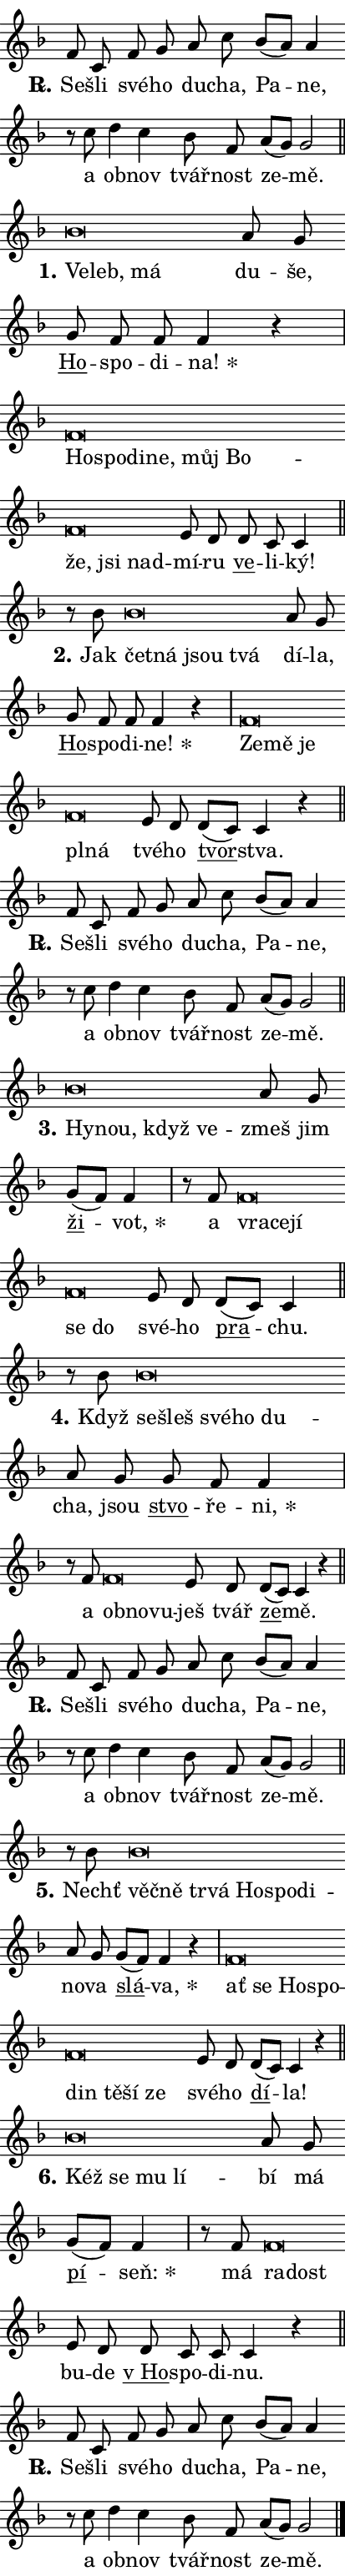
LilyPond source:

\version "2.24.0"
\header { tagline = "" }
\paper {
  indent = 0\cm
  top-margin = 0\cm
  right-margin = 0\cm
  bottom-margin = 0\cm
  left-margin = 0\cm
  paper-width = 7\cm
  page-breaking = #ly:one-page-breaking
  system-system-spacing.basic-distance = #11
  score-system-spacing.basic-distance = #11
  ragged-last = ##f
}


%% Author: Thomas Morley
%% https://lists.gnu.org/archive/html/lilypond-user/2020-05/msg00002.html
#(define (line-position grob)
"Returns position of @var[grob} in current system:
   @code{'start}, if at first time-step
   @code{'end}, if at last time-step
   @code{'middle} otherwise
"
  (let* ((col (ly:item-get-column grob))
         (ln (ly:grob-object col 'left-neighbor))
         (rn (ly:grob-object col 'right-neighbor))
         (col-to-check-left (if (ly:grob? ln) ln col))
         (col-to-check-right (if (ly:grob? rn) rn col))
         (break-dir-left
           (and
             (ly:grob-property col-to-check-left 'non-musical #f)
             (ly:item-break-dir col-to-check-left)))
         (break-dir-right
           (and
             (ly:grob-property col-to-check-right 'non-musical #f)
             (ly:item-break-dir col-to-check-right))))
        (cond ((eqv? 1 break-dir-left) 'start)
              ((eqv? -1 break-dir-right) 'end)
              (else 'middle))))

#(define (tranparent-at-line-position vctor)
  (lambda (grob)
  "Relying on @code{line-position} select the relevant enry from @var{vctor}.
Used to determine transparency,"
    (case (line-position grob)
      ((end) (not (vector-ref vctor 0)))
      ((middle) (not (vector-ref vctor 1)))
      ((start) (not (vector-ref vctor 2))))))

noteHeadBreakVisibility =
#(define-music-function (break-visibility)(vector?)
"Makes @code{NoteHead}s transparent relying on @var{break-visibility}"
#{
  \override NoteHead.transparent =
    #(tranparent-at-line-position break-visibility)
#})

#(define delete-ledgers-for-transparent-note-heads
  (lambda (grob)
    "Reads whether a @code{NoteHead} is transparent.
If so this @code{NoteHead} is removed from @code{'note-heads} from
@var{grob}, which is supposed to be @code{LedgerLineSpanner}.
As a result ledgers are not printed for this @code{NoteHead}"
    (let* ((nhds-array (ly:grob-object grob 'note-heads))
           (nhds-list
             (if (ly:grob-array? nhds-array)
                 (ly:grob-array->list nhds-array)
                 '()))
           ;; Relies on the transparent-property being done before
           ;; Staff.LedgerLineSpanner.after-line-breaking is executed.
           ;; This is fragile ...
           (to-keep
             (remove
               (lambda (nhd)
                 (ly:grob-property nhd 'transparent #f))
               nhds-list)))
      ;; TODO find a better method to iterate over grob-arrays, similiar
      ;; to filter/remove etc for lists
      ;; For now rebuilt from scratch
      (set! (ly:grob-object grob 'note-heads)  '())
      (for-each
        (lambda (nhd)
          (ly:pointer-group-interface::add-grob grob 'note-heads nhd))
        to-keep))))

hideNotes = {
  \noteHeadBreakVisibility #begin-of-line-visible
}
unHideNotes = {
  \noteHeadBreakVisibility #all-visible
}

% work-around for resetting accidentals
% https://lilypond.org/doc/v2.23/Documentation/notation/displaying-rhythms#unmetered-music
cadenzaMeasure = {
  \cadenzaOff
  \partial 1024 s1024
  \cadenzaOn
}

#(define-markup-command (accent layout props text) (markup?)
  "Underline accented syllable"
  (interpret-markup layout props
    #{\markup \override #'(offset . 4.3) \underline { #text }#}))

responsum = \markup \concat {
  "R" \hspace #-1.05 \path #0.1 #'((moveto 0 0.07) (lineto 0.9 0.8)) \hspace #0.05 "."
}

\layout {
    \context {
        \Staff
        \remove "Time_signature_engraver"
        \override LedgerLineSpanner.after-line-breaking = #delete-ledgers-for-transparent-note-heads
    }
    \context {
        \Voice {
            \override NoteHead.output-attributes = #'((class . "notehead"))
            \override Hairpin.height = #0.55
        }
    }
    \context {
        \Lyrics {
            \override StanzaNumber.output-attributes = #'((class . "stanzanumber"))
            \override LyricSpace.minimum-distance = #0.9
            \override LyricText.font-name = #"TeX Gyre Schola"
            \override LyricText.font-size = 1
            \override StanzaNumber.font-name = #"TeX Gyre Schola Bold"
            \override StanzaNumber.font-size = 1
        }
    }
}

% magnetic-lyrics.ily
%
%   written by
%     Jean Abou Samra <jean@abou-samra.fr>
%     Werner Lemberg <wl@gnu.org>
%
%   adapted by
%     Jiri Hon <jiri.hon@gmail.com>
%
% Version 2022-Apr-15

% https://www.mail-archive.com/lilypond-user@gnu.org/msg149350.html

#(define (Left_hyphen_pointer_engraver context)
   "Collect syllable-hyphen-syllable occurrences in lyrics and store
them in properties.  This engraver only looks to the left.  For
example, if the lyrics input is @code{foo -- bar}, it does the
following.

@itemize @bullet
@item
Set the @code{text} property of the @code{LyricHyphen} grob between
@q{foo} and @q{bar} to @code{foo}.

@item
Set the @code{left-hyphen} property of the @code{LyricText} grob with
text @q{foo} to the @code{LyricHyphen} grob between @q{foo} and
@q{bar}.
@end itemize

Use this auxiliary engraver in combination with the
@code{lyric-@/text::@/apply-@/magnetic-@/offset!} hook."
   (let ((hyphen #f)
         (text #f))
     (make-engraver
      (acknowledgers
       ((lyric-syllable-interface engraver grob source-engraver)
        (set! text grob)))
      (end-acknowledgers
       ((lyric-hyphen-interface engraver grob source-engraver)
        ;(when (not (grob::has-interface grob 'lyric-space-interface))
          (set! hyphen grob)));)
      ((stop-translation-timestep engraver)
       (when (and text hyphen)
         (ly:grob-set-object! text 'left-hyphen hyphen))
       (set! text #f)
       (set! hyphen #f)))))

#(define (lyric-text::apply-magnetic-offset! grob)
   "If the space between two syllables is less than the value in
property @code{LyricText@/.details@/.squash-threshold}, move the right
syllable to the left so that it gets concatenated with the left
syllable.

Use this function as a hook for
@code{LyricText@/.after-@/line-@/breaking} if the
@code{Left_@/hyphen_@/pointer_@/engraver} is active."
   (let ((hyphen (ly:grob-object grob 'left-hyphen #f)))
     (when hyphen
       (let ((left-text (ly:spanner-bound hyphen LEFT)))
         (when (grob::has-interface left-text 'lyric-syllable-interface)
           (let* ((common (ly:grob-common-refpoint grob left-text X))
                  (this-x-ext (ly:grob-extent grob common X))
                  (left-x-ext
                   (begin
                     ;; Trigger magnetism for left-text.
                     (ly:grob-property left-text 'after-line-breaking)
                     (ly:grob-extent left-text common X)))
                  ;; `delta` is the gap width between two syllables.
                  (delta (- (interval-start this-x-ext)
                            (interval-end left-x-ext)))
                  (details (ly:grob-property grob 'details))
                  (threshold (assoc-get 'squash-threshold details 0.2)))
             (when (< delta threshold)
               (let* (;; We have to manipulate the input text so that
                      ;; ligatures crossing syllable boundaries are not
                      ;; disabled.  For languages based on the Latin
                      ;; script this is essentially a beautification.
                      ;; However, for non-Western scripts it can be a
                      ;; necessity.
                      (lt (ly:grob-property left-text 'text))
                      (rt (ly:grob-property grob 'text))
                      (is-space (grob::has-interface hyphen 'lyric-space-interface))
                      (space (if is-space " " ""))
                      (space-markup (grob-interpret-markup grob " "))
                      (space-size (interval-length (ly:stencil-extent space-markup X)))
                      (extra-delta (if is-space space-size 0))
                      ;; Append new syllable.
                      (ltrt-space (if (and (string? lt) (string? rt))
                                (string-append lt space rt)
                                (make-concat-markup (list lt space rt))))
                      ;; Right-align `ltrt` to the right side.
                      (ltrt-space-markup (grob-interpret-markup
                               grob
                               (make-translate-markup
                                (cons (interval-length this-x-ext) 0)
                                (make-right-align-markup ltrt-space)))))
                 (begin
                   ;; Don't print `left-text`.
                   (ly:grob-set-property! left-text 'stencil #f)
                   ;; Set text and stencil (which holds all collected
                   ;; syllables so far) and shift it to the left.
                   (ly:grob-set-property! grob 'text ltrt-space)
                   (ly:grob-set-property! grob 'stencil ltrt-space-markup)
                   (ly:grob-translate-axis! grob (- (- delta extra-delta)) X))))))))))


#(define (lyric-hyphen::displace-bounds-first grob)
   ;; Make very sure this callback isn't triggered too early.
   (let ((left (ly:spanner-bound grob LEFT))
         (right (ly:spanner-bound grob RIGHT)))
     (ly:grob-property left 'after-line-breaking)
     (ly:grob-property right 'after-line-breaking)
     (ly:lyric-hyphen::print grob)))

squashThreshold = #0.4

\layout {
  \context {
    \Lyrics
    \consists #Left_hyphen_pointer_engraver
    \override LyricText.after-line-breaking =
      #lyric-text::apply-magnetic-offset!
    \override LyricHyphen.stencil = #lyric-hyphen::displace-bounds-first
    \override LyricText.details.squash-threshold = \squashThreshold
    \override LyricHyphen.minimum-distance = 0
    \override LyricHyphen.minimum-length = \squashThreshold
  }
}

squash = \override LyricText.details.squash-threshold = 9999
unSquash = \override LyricText.details.squash-threshold = \squashThreshold

left = \override LyricText.self-alignment-X = #LEFT
unLeft = \revert LyricText.self-alignment-X

starOffset = #(lambda (grob) 
                (let ((x_offset (ly:self-alignment-interface::aligned-on-x-parent grob)))
                  (if (= x_offset 0) 0 (+ x_offset 1.2))))

star = #(define-music-function (syllable)(string?)
"Append star separator at the end of a syllable"
#{
  \once \override LyricText.X-offset = #starOffset
  \lyricmode { \markup {
    #syllable
    \override #'((font-name . "TeX Gyre Schola Bold")) \hspace #0.2 \lower #0.65 \larger "*"
  } }
#})

starAccent = #(define-music-function (syllable)(string?)
"Append star separator at the end of a syllable and make accent"
#{
  \once \override LyricText.X-offset = #starOffset
  \lyricmode { \markup {
    \accent #syllable
    \override #'((font-name . "TeX Gyre Schola Bold")) \hspace #0.2 \lower #0.65 \larger "*"
  } }
#})

breath = #(define-music-function (syllable)(string?)
"Append breathing indicator at the end of a syllable"
#{
  \lyricmode { \markup { #syllable "+" } }
#})

optionalBreath = #(define-music-function (syllable)(string?)
"Append optional breathing indicator at the end of a syllable"
#{
  \lyricmode { \markup { #syllable "(+)" } }
#})


\score {
    <<
        \new Voice = "melody" { \cadenzaOn \key f \major \relative { f'8 c f g a c \bar "" bes[( a)] a4 \bar "" r8 c d4 c \bar "" bes8 f \bar "" a[( g)] g2 \cadenzaMeasure \bar "||" \break } }
        \new Lyrics \lyricsto "melody" { \lyricmode { \set stanza = \responsum
Se -- šli své -- ho du -- cha, Pa -- ne, a ob -- nov tvář -- nost ze -- mě. } }
    >>
    \layout {}
}

\score {
    <<
        \new Voice = "melody" { \cadenzaOn \key f \major \relative { bes'\breve*1/16 \hideNotes \breve*1/16 \breve*1/16 \bar "" \unHideNotes a8 g \bar "" g f f f4 r \cadenzaMeasure \bar "|" f\breve*1/16 \hideNotes \breve*1/16 \bar "" \breve*1/16 \bar "" \breve*1/16 \bar "" \breve*1/16 \bar "" \breve*1/16 \bar "" \breve*1/16 \bar "" \breve*1/16 \breve*1/16 \bar "" \unHideNotes e8 d \bar "" d c c4 \cadenzaMeasure \bar "||" \break } }
        \new Lyrics \lyricsto "melody" { \lyricmode { \set stanza = "1."
\left Ve -- \squash leb, má \unLeft \unSquash du -- še, \markup \accent Ho -- spo -- di -- \star na! \left Ho -- \squash spo -- di -- ne, můj Bo -- že, jsi nad -- \unLeft \unSquash mí -- ru \markup \accent ve -- li -- ký! } }
    >>
    \layout {}
}

\score {
    <<
        \new Voice = "melody" { \cadenzaOn \key f \major \relative { r8 bes'8 bes\breve*1/16 \hideNotes \breve*1/16 \bar "" \breve*1/16 \breve*1/16 \bar "" \unHideNotes a8 g \bar "" g f f f4 r \cadenzaMeasure \bar "|" f\breve*1/16 \hideNotes \breve*1/16 \bar "" \breve*1/16 \bar "" \breve*1/16 \breve*1/16 \bar "" \unHideNotes e8 d \bar "" d[( c)] c4 r \cadenzaMeasure \bar "||" \break } }
        \new Lyrics \lyricsto "melody" { \lyricmode { \set stanza = "2."
Jak \left čet -- \squash ná jsou tvá \unLeft \unSquash dí -- la, \markup \accent Ho -- spo -- di -- \star ne! \left Ze -- \squash mě je pl -- ná \unLeft \unSquash tvé -- ho \markup \accent tvor -- stva. } }
    >>
    \layout {}
}

\score {
    <<
        \new Voice = "melody" { \cadenzaOn \key f \major \relative { f'8 c f g a c \bar "" bes[( a)] a4 \bar "" r8 c d4 c \bar "" bes8 f \bar "" a[( g)] g2 \cadenzaMeasure \bar "||" \break } }
        \new Lyrics \lyricsto "melody" { \lyricmode { \set stanza = \responsum
Se -- šli své -- ho du -- cha, Pa -- ne, a ob -- nov tvář -- nost ze -- mě. } }
    >>
    \layout {}
}

\score {
    <<
        \new Voice = "melody" { \cadenzaOn \key f \major \relative { bes'\breve*1/16 \hideNotes \breve*1/16 \bar "" \breve*1/16 \breve*1/16 \bar "" \unHideNotes a8 g \bar "" g[( f)] f4 \cadenzaMeasure \bar "|" r8 f8 f\breve*1/16 \hideNotes \breve*1/16 \bar "" \breve*1/16 \bar "" \breve*1/16 \breve*1/16 \bar "" \unHideNotes e8 d \bar "" d[( c)] c4 \cadenzaMeasure \bar "||" \break } }
        \new Lyrics \lyricsto "melody" { \lyricmode { \set stanza = "3."
\left Hy -- \squash nou, když ve -- \unLeft \unSquash zmeš jim \markup \accent ži -- \star vot, a \left vra -- \squash ce -- jí se do \unLeft \unSquash své -- ho \markup \accent pra -- chu. } }
    >>
    \layout {}
}

\score {
    <<
        \new Voice = "melody" { \cadenzaOn \key f \major \relative { r8 bes'8 bes\breve*1/16 \hideNotes \breve*1/16 \bar "" \breve*1/16 \bar "" \breve*1/16 \breve*1/16 \bar "" \unHideNotes a8 g \bar "" g f f4 \cadenzaMeasure \bar "|" r8 f8 f\breve*1/16 \hideNotes \breve*1/16 \breve*1/16 \bar "" \unHideNotes e8 d \bar "" d[( c)] c4 r \cadenzaMeasure \bar "||" \break } }
        \new Lyrics \lyricsto "melody" { \lyricmode { \set stanza = "4."
Když \left se -- \squash šleš své -- ho du -- \unLeft \unSquash cha, jsou \markup \accent stvo -- ře -- \star ni, a \left ob -- \squash no -- vu -- \unLeft \unSquash ješ tvář \markup \accent ze -- mě. } }
    >>
    \layout {}
}

\score {
    <<
        \new Voice = "melody" { \cadenzaOn \key f \major \relative { f'8 c f g a c \bar "" bes[( a)] a4 \bar "" r8 c d4 c \bar "" bes8 f \bar "" a[( g)] g2 \cadenzaMeasure \bar "||" \break } }
        \new Lyrics \lyricsto "melody" { \lyricmode { \set stanza = \responsum
Se -- šli své -- ho du -- cha, Pa -- ne, a ob -- nov tvář -- nost ze -- mě. } }
    >>
    \layout {}
}

\score {
    <<
        \new Voice = "melody" { \cadenzaOn \key f \major \relative { r8 bes'8 bes\breve*1/16 \hideNotes \breve*1/16 \bar "" \breve*1/16 \bar "" \breve*1/16 \bar "" \breve*1/16 \bar "" \breve*1/16 \breve*1/16 \bar "" \unHideNotes a8 g \bar "" g[( f)] f4 r \cadenzaMeasure \bar "|" f\breve*1/16 \hideNotes \breve*1/16 \bar "" \breve*1/16 \bar "" \breve*1/16 \bar "" \breve*1/16 \bar "" \breve*1/16 \bar "" \breve*1/16 \breve*1/16 \bar "" \unHideNotes e8 d \bar "" d[( c)] c4 r \cadenzaMeasure \bar "||" \break } }
        \new Lyrics \lyricsto "melody" { \lyricmode { \set stanza = "5."
Nechť \left věč -- \squash ně tr -- vá Ho -- spo -- di -- \unLeft \unSquash no -- va \markup \accent slá -- \star va, \left ať \squash se Ho -- spo -- din tě -- ší ze \unLeft \unSquash své -- ho \markup \accent dí -- la! } }
    >>
    \layout {}
}

\score {
    <<
        \new Voice = "melody" { \cadenzaOn \key f \major \relative { bes'\breve*1/16 \hideNotes \breve*1/16 \bar "" \breve*1/16 \breve*1/16 \bar "" \unHideNotes a8 g \bar "" g[( f)] f4 \cadenzaMeasure \bar "|" r8 f8 f\breve*1/16 \hideNotes \breve*1/16 \bar "" \unHideNotes e8 d \bar "" d c c c4 r \cadenzaMeasure \bar "||" \break } }
        \new Lyrics \lyricsto "melody" { \lyricmode { \set stanza = "6."
\left Kéž \squash se mu lí -- \unLeft \unSquash bí má \markup \accent pí -- \star seň: má \left ra -- \squash dost \unLeft \unSquash bu -- de \markup \accent "v Ho" -- spo -- di -- nu. } }
    >>
    \layout {}
}

\score {
    <<
        \new Voice = "melody" { \cadenzaOn \key f \major \relative { f'8 c f g a c \bar "" bes[( a)] a4 \bar "" r8 c d4 c \bar "" bes8 f \bar "" a[( g)] g2 \cadenzaMeasure \bar "||" \break } \bar "|." }
        \new Lyrics \lyricsto "melody" { \lyricmode { \set stanza = \responsum
Se -- šli své -- ho du -- cha, Pa -- ne, a ob -- nov tvář -- nost ze -- mě. } }
    >>
    \layout {}
}
